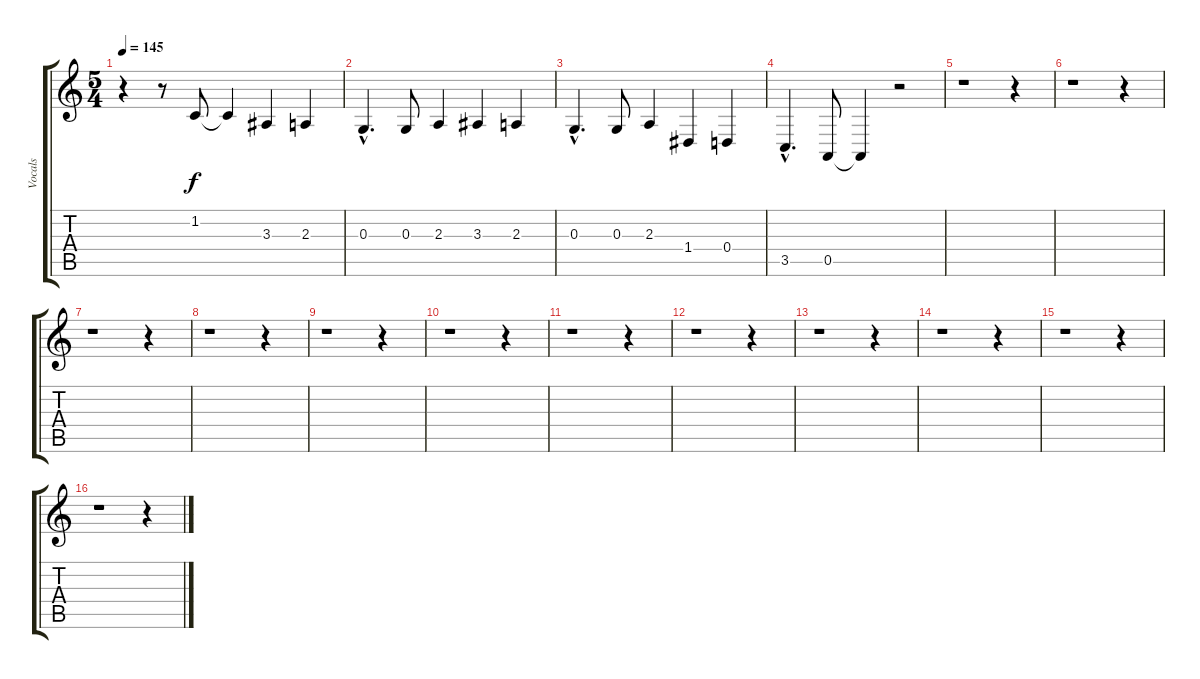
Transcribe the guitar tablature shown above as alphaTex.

\track ("Vocals" "Vocals") {instrument voiceoohs}
\staff {score tabs}
\tuning (E4 B3 G3 D3 A2 E2) {hide}
\ts (5 4)
\tempo 145
\clef g2
\ks c
r.4{dy f} r.8 1.2.8 1.2{t}.4 3.3.4 2.3.4 |
0.3{hac}.4{d} 0.3.8 2.3.4 3.3.4 2.3.4 |
0.3{hac}.4{d} 0.3.8 2.3.4 1.4.4 0.4.4 |
3.5{hac}.4{d} 0.5.8 0.5{t}.4 r.2 |
r.1 r.4 |
r.1 r.4 |
r.1 r.4 |
r.1 r.4 |
r.1 r.4 |
r.1 r.4 |
r.1 r.4 |
r.1 r.4 |
r.1 r.4 |
r.1 r.4 |
r.1 r.4 |
r.1 r.4
